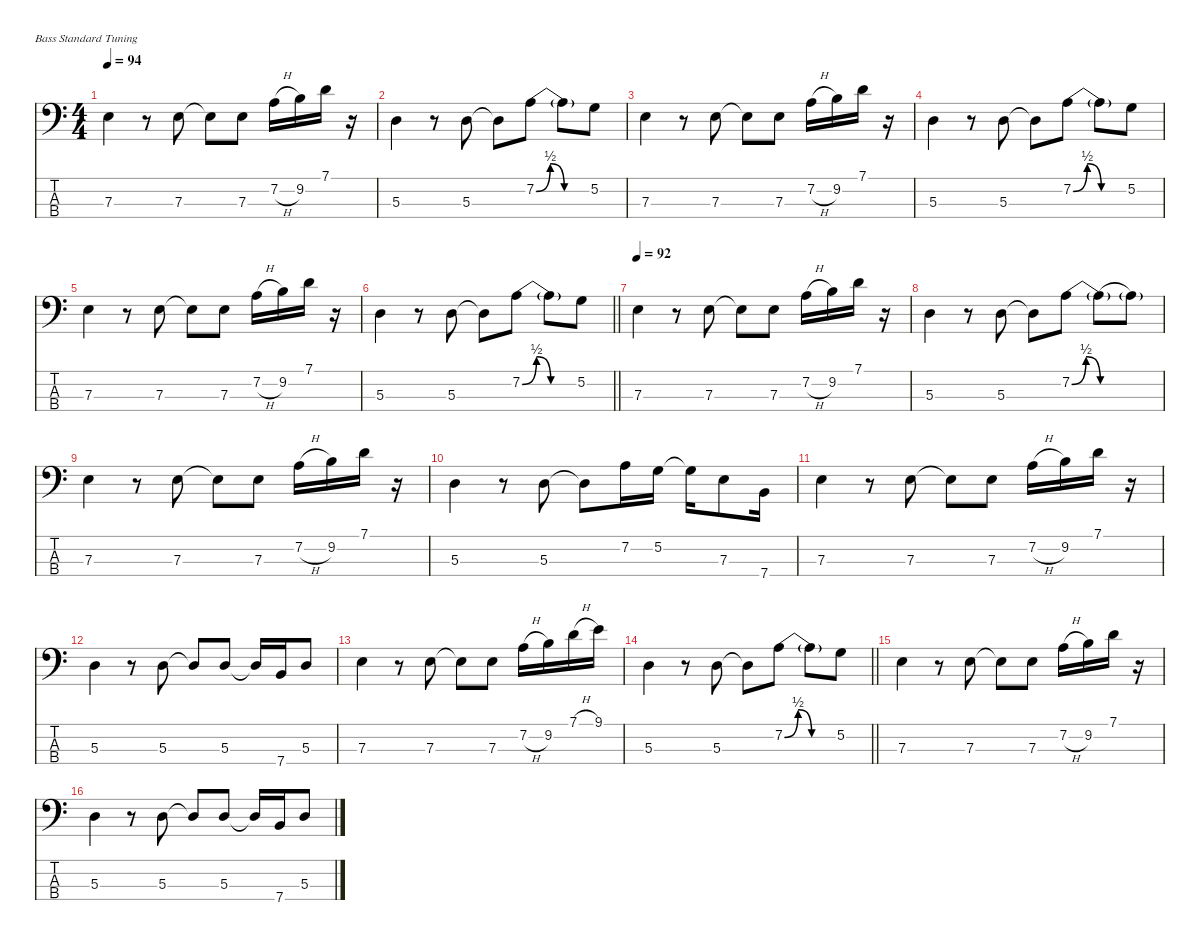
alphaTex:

\defaultSystemsLayout 4
\hideDynamics
\bracketExtendMode nobrackets
\singleTrackTrackNamePolicy hidden
\multiTrackTrackNamePolicy hidden
\firstSystemTrackNameMode fullname
\firstSystemTrackNameOrientation horizontal
\otherSystemsTrackNameOrientation horizontal
\track ("Geezer Butler" "el.bs.") {defaultSystemsLayout 8 instrument electricbassfinger}
\staff {score tabs}
\tuning (G2 D2 A1 E1)
\ts (4 4)
\tempo 94
\clef f4
\ks c
7.3.4{dy f beam Down} r.8{beam Down} 7.3.8{beam Down} 7.3{t}.8{beam Down} 7.3.8{beam Down} 7.2{h}.16{beam Down} 9.2.16{beam Down} 7.1.16{beam Down} r.16{beam Down} |
5.3.4{beam Down} r.8{beam Down} 5.3.8{beam Down} 5.3{t}.8{beam Down} 7.2{be (bendrelease 0 0 30 2 30 2 60 0)}.8{beam Down} 7.2{be (hold 0 0 60 0) t}.8{beam Down} 5.2.8{beam Down} |
7.3.4{beam Down} r.8{beam Down} 7.3.8{beam Down} 7.3{t}.8{beam Down} 7.3.8{beam Down} 7.2{h}.16{beam Down} 9.2.16{beam Down} 7.1.16{beam Down} r.16{beam Down} |
5.3.4{beam Down} r.8{beam Down} 5.3.8{beam Down} 5.3{t}.8{beam Down} 7.2{be (bendrelease 0 0 30 2 30 2 60 0)}.8{beam Down} 7.2{be (hold 0 0 60 0) t}.8{beam Down} 5.2.8{beam Down} |
7.3.4{beam Down} r.8{beam Down} 7.3.8{beam Down} 7.3{t}.8{beam Down} 7.3.8{beam Down} 7.2{h}.16{beam Down} 9.2.16{beam Down} 7.1.16{beam Down} r.16{beam Down} |
\barLineRight lightlight
5.3.4{beam Down} r.8{beam Down} 5.3.8{beam Down} 5.3{t}.8{beam Down} 7.2{be (bendrelease 0 0 30 2 30 2 60 0)}.8{beam Down} 7.2{be (hold 0 0 60 0) t}.8{beam Down} 5.2.8{beam Down} |
\tempo 92
7.3.4{beam Down} r.8{beam Down} 7.3.8{beam Down} 7.3{t}.8{beam Down} 7.3.8{beam Down} 7.2{h}.16{beam Down} 9.2.16{beam Down} 7.1.16{beam Down} r.16{beam Down} |
5.3.4{beam Down} r.8{beam Down} 5.3.8{beam Down} 5.3{t}.8{beam Down} 7.2{be (bendrelease 0 0 30 2 30 2 60 0)}.8{beam Down} 7.2{be (hold 0 0 60 0) t}.8{beam Down} 7.2{be (hold 0 0 60 0) t}.8{beam Down} |
7.3.4{beam Down} r.8{beam Down} 7.3.8{beam Down} 7.3{t}.8{beam Down} 7.3.8{beam Down} 7.2{h}.16{beam Down} 9.2.16{beam Down} 7.1.16{beam Down} r.16{beam Down} |
5.3.4{beam Down} r.8{beam Down} 5.3.8{beam Down} 5.3{t}.8{beam Down} 7.2.16{beam Down} 5.2.16{beam Down} 5.2{t}.16{beam Down} 7.3.8{beam Down} 7.4.16{beam Down} |
7.3.4{beam Down} r.8{beam Down} 7.3.8{beam Down} 7.3{t}.8{beam Down} 7.3.8{beam Down} 7.2{h}.16{beam Down} 9.2.16{beam Down} 7.1.16{beam Down} r.16{beam Down} |
5.3.4{beam Down} r.8{beam Down} 5.3.8{beam Down} 5.3{t}.8{beam Up} 5.3.8{beam Up} 5.3{t}.16{beam Up} 7.4.16{beam Up} 5.3.8{beam Up} |
7.3.4{beam Down} r.8{beam Down} 7.3.8{beam Down} 7.3{t}.8{beam Down} 7.3.8{beam Down} 7.2{h}.16{beam Down} 9.2.16{beam Down} 7.1{h}.16{beam Down} 9.1.16{beam Down} |
\barLineRight lightlight
5.3.4{beam Down} r.8{beam Down} 5.3.8{beam Down} 5.3{t}.8{beam Down} 7.2{be (bendrelease 0 0 30 2 30 2 60 0)}.8{beam Down} 7.2{be (hold 0 0 60 0) t}.8{beam Down} 5.2.8{beam Down} |
7.3.4{beam Down} r.8{beam Down} 7.3.8{beam Down} 7.3{t}.8{beam Down} 7.3.8{beam Down} 7.2{h}.16{beam Down} 9.2.16{beam Down} 7.1.16{beam Down} r.16{beam Down} |
5.3.4{beam Down} r.8{beam Down} 5.3.8{beam Down} 5.3{t}.8{beam Up} 5.3.8{beam Up} 5.3{t}.16{beam Up} 7.4.16{beam Up} 5.3.8{beam Up}
